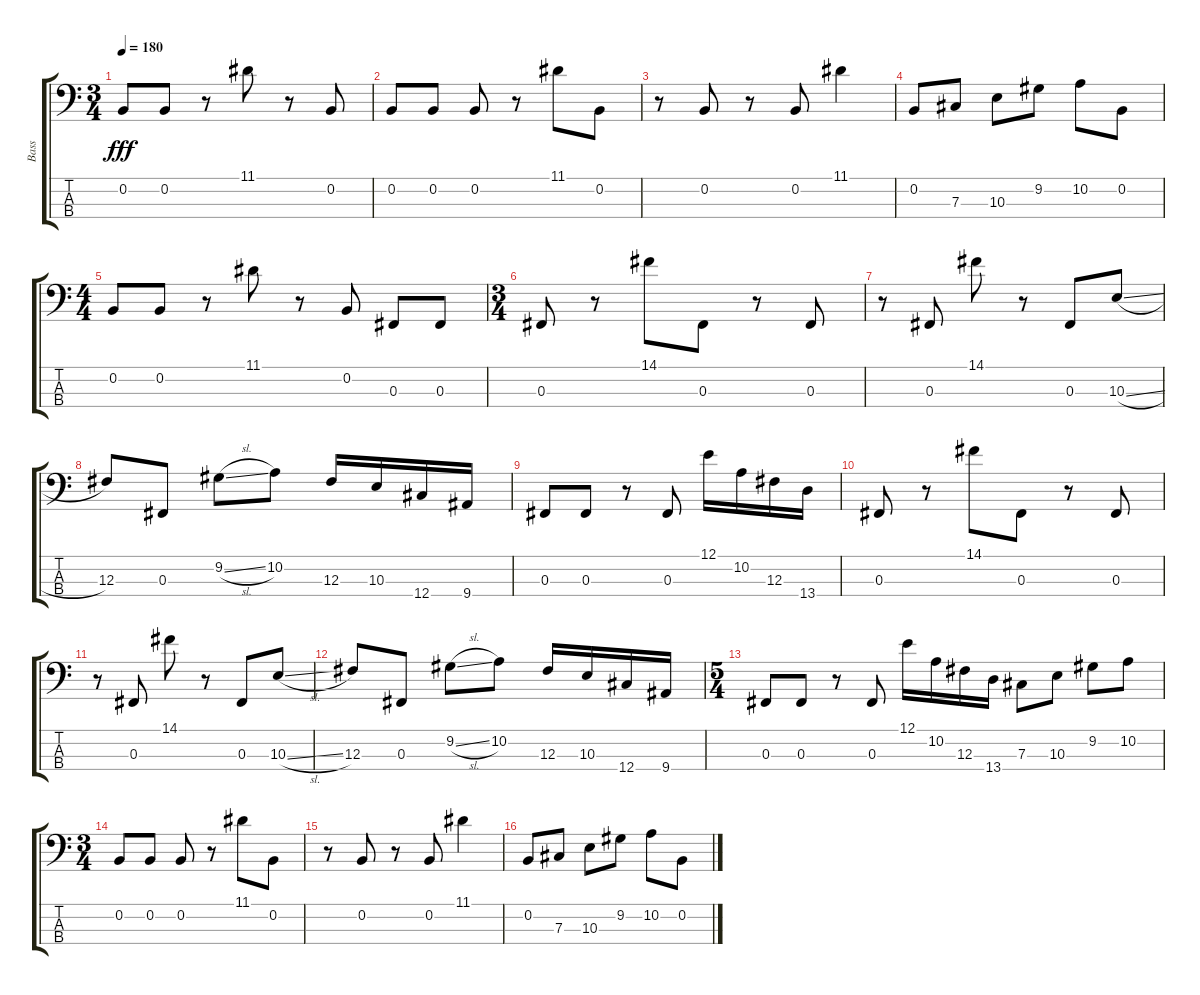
\track ("Bass" "Bass") {instrument electricbassfinger}
\staff {score tabs}
\tuning (E2 B1 Gb1 Db1) {hide}
\ts (3 4)
\tempo 180
\clef f4
\ks c
0.2.8{dy fff} 0.2.8 r.8 11.1.8 r.8 0.2.8 |
0.2.8 0.2.8 0.2.8 r.8 11.1.8 0.2.8 |
r.8 0.2.8 r.8 0.2.8 11.1.4 |
0.2.8 7.3.8 10.3.8 9.2.8 10.2.8 0.2.8 |
\ts (4 4)
0.2.8 0.2.8 r.8 11.1.8 r.8 0.2.8 0.3.8 0.3.8 |
\ts (3 4)
0.3.8 r.8 14.1.8 0.3.8 r.8 0.3.8 |
r.8 0.3.8 14.1.8 r.8 0.3.8 10.3{sl}.8 |
12.3.8 0.3.8 9.2{sl}.8 10.2.8 12.3.16 10.3.16 12.4.16 9.4.16 |
0.3.8 0.3.8 r.8 0.3.8 12.1.16 10.2.16 12.3.16 13.4.16 |
0.3.8 r.8 14.1.8 0.3.8 r.8 0.3.8 |
r.8 0.3.8 14.1.8 r.8 0.3.8 10.3{sl}.8 |
12.3.8 0.3.8 9.2{sl}.8 10.2.8 12.3.16 10.3.16 12.4.16 9.4.16 |
\ts (5 4)
0.3.8 0.3.8 r.8 0.3.8 12.1.16 10.2.16 12.3.16 13.4.16 7.3.8 10.3.8 9.2.8 10.2.8 |
\ts (3 4)
0.2.8 0.2.8 0.2.8 r.8 11.1.8 0.2.8 |
r.8 0.2.8 r.8 0.2.8 11.1.4 |
0.2.8 7.3.8 10.3.8 9.2.8 10.2.8 0.2.8
